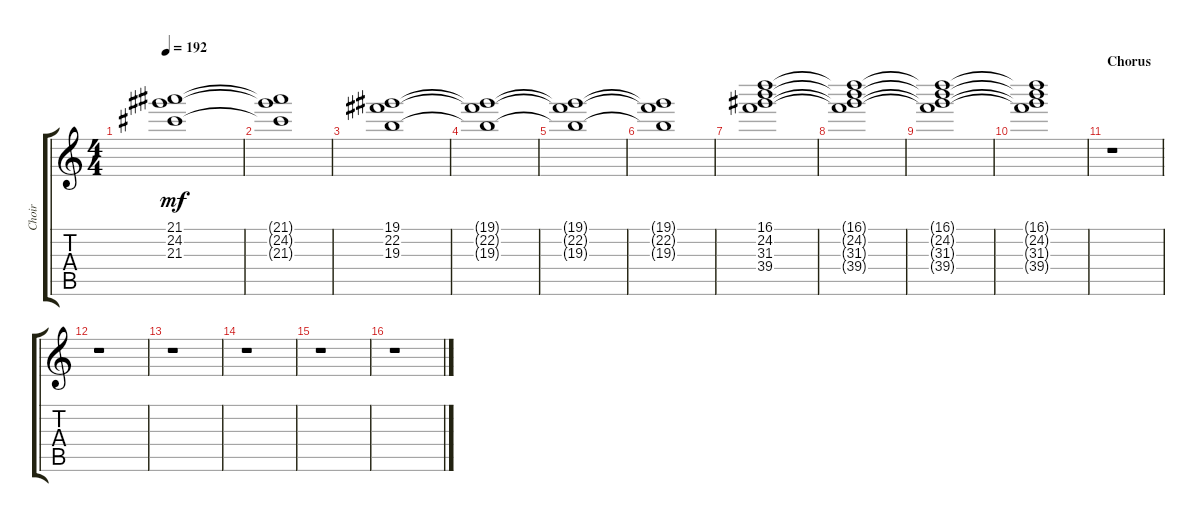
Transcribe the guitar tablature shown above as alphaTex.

\track ("Choir" "Choir") {instrument electricguitarclean}
\staff {score tabs}
\tuning (Db4 Ab3 E3 B2 Gb2 B1) {hide}
\ts (4 4)
\tempo 192
\clef g2
\ks aminor
(21.1{t} 24.2{t} 21.3{t}).1{dy mf} |
(21.1{t} 24.2{t} 21.3{t}).1 |
(19.1 22.2 19.3).1 |
(19.1{t} 22.2{t} 19.3{t}).1 |
(19.1{t} 22.2{t} 19.3{t}).1 |
(19.1{t} 22.2{t} 19.3{t}).1 |
(16.1 24.2 31.3 39.4).1 |
(16.1{t} 24.2{t} 31.3{t} 39.4{t}).1 |
(16.1{t} 24.2{t} 31.3{t} 39.4{t}).1 |
(16.1{t} 24.2{t} 31.3{t} 39.4{t}).1 |
\section ("" "Chorus")
r.1 |
r.1 |
r.1 |
r.1 |
r.1 |
r.1
